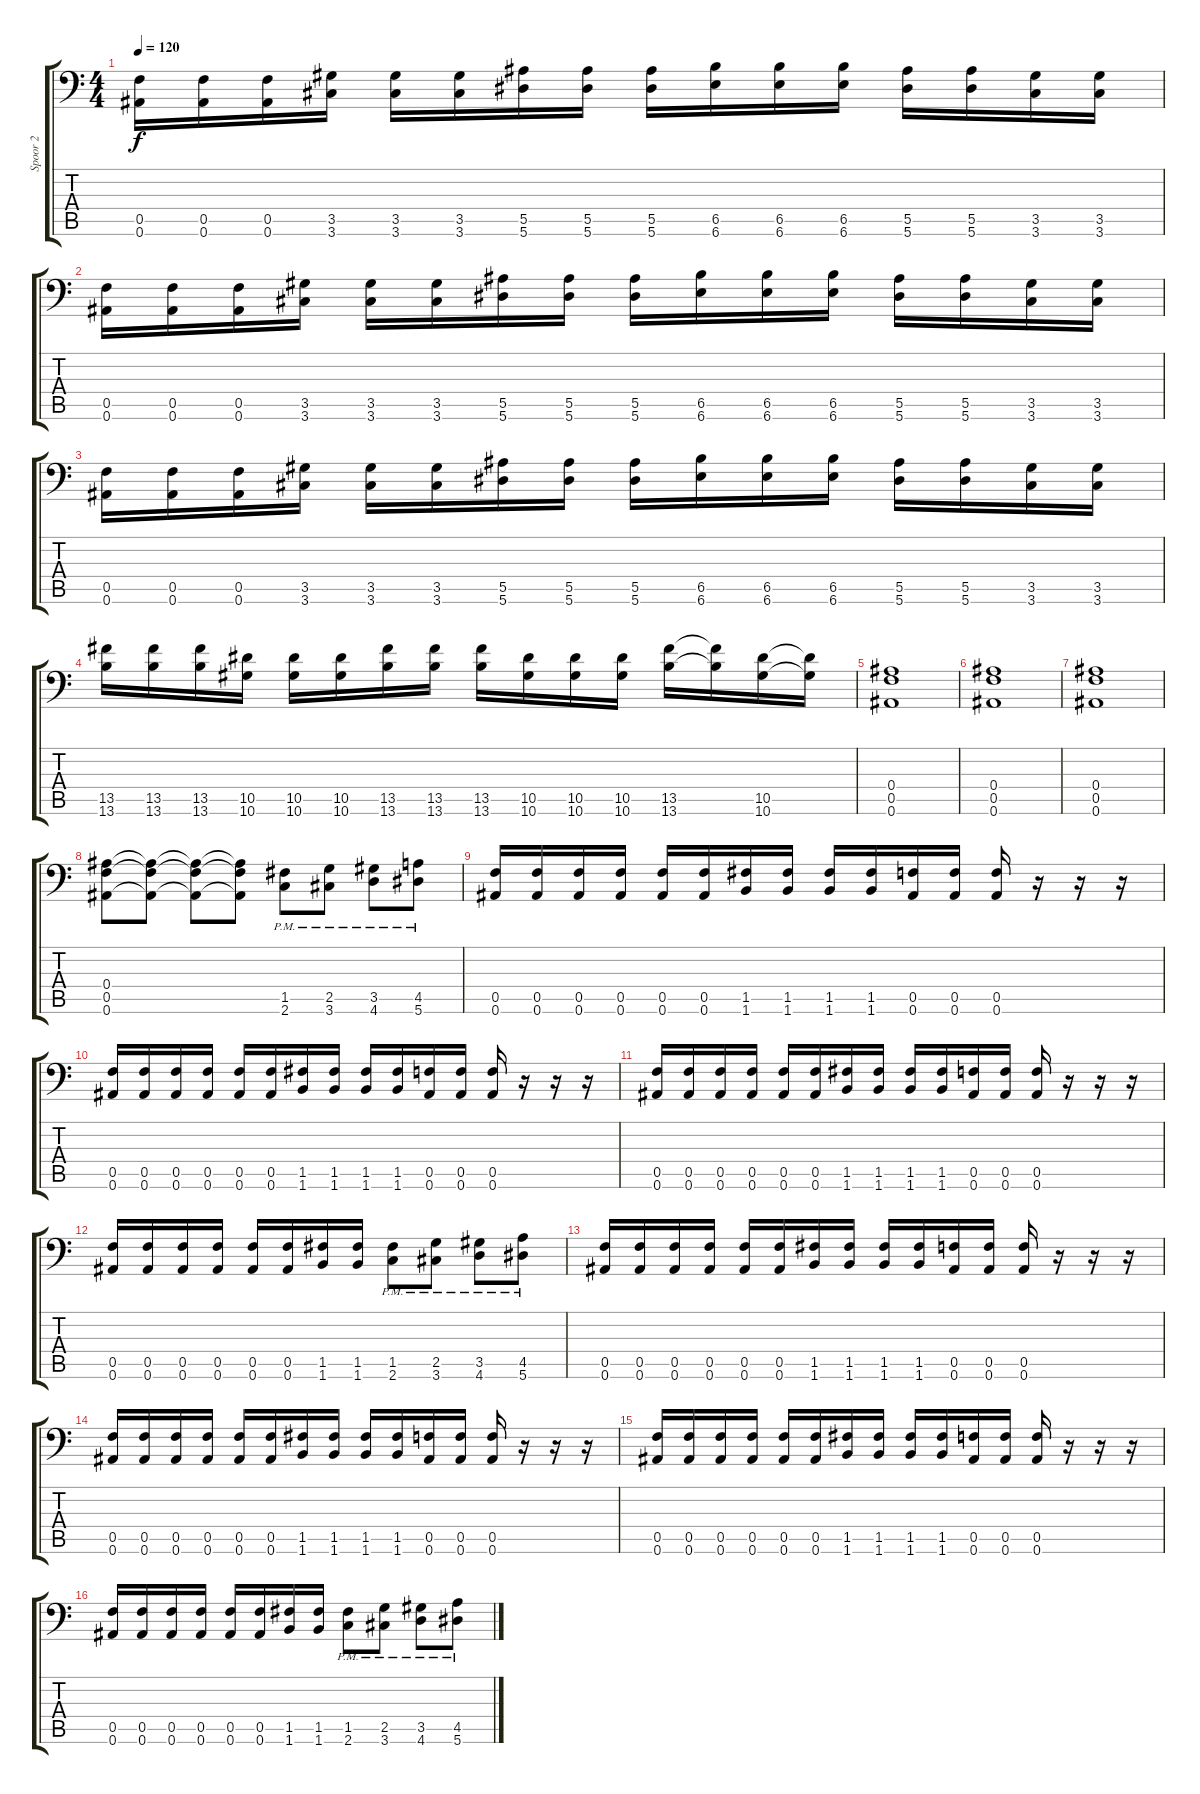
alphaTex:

\track ("Spoor 2" "Spoor 2") {instrument distortionguitar}
\staff {score tabs}
\tuning (C4 G3 Eb3 Bb2 F2 Bb1) {hide}
\ts (4 4)
\tempo 120
\clef f4
\ks c
(0.5 0.6).16{dy f} (0.5 0.6).16 (0.5 0.6).16 (3.5 3.6).16 (3.5 3.6).16 (3.5 3.6).16 (5.5 5.6).16 (5.5 5.6).16 (5.5 5.6).16 (6.5 6.6).16 (6.5 6.6).16 (6.5 6.6).16 (5.5 5.6).16 (5.5 5.6).16 (3.5 3.6).16 (3.5 3.6).16 |
(0.5 0.6).16 (0.5 0.6).16 (0.5 0.6).16 (3.5 3.6).16 (3.5 3.6).16 (3.5 3.6).16 (5.5 5.6).16 (5.5 5.6).16 (5.5 5.6).16 (6.5 6.6).16 (6.5 6.6).16 (6.5 6.6).16 (5.5 5.6).16 (5.5 5.6).16 (3.5 3.6).16 (3.5 3.6).16 |
(0.5 0.6).16 (0.5 0.6).16 (0.5 0.6).16 (3.5 3.6).16 (3.5 3.6).16 (3.5 3.6).16 (5.5 5.6).16 (5.5 5.6).16 (5.5 5.6).16 (6.5 6.6).16 (6.5 6.6).16 (6.5 6.6).16 (5.5 5.6).16 (5.5 5.6).16 (3.5 3.6).16 (3.5 3.6).16 |
(13.5 13.6).16 (13.5 13.6).16 (13.5 13.6).16 (10.5 10.6).16 (10.5 10.6).16 (10.5 10.6).16 (13.5 13.6).16 (13.5 13.6).16 (13.5 13.6).16 (10.5 10.6).16 (10.5 10.6).16 (10.5 10.6).16 (13.5 13.6).16 (13.5{t} 13.6{t}).16 (10.5 10.6).16 (10.5{t} 10.6{t}).16 |
(0.4 0.5 0.6).1 |
(0.4 0.5 0.6).1 |
(0.4 0.5 0.6).1 |
(0.4 0.5 0.6).8 (0.4{t} 0.5{t} 0.6{t}).8 (0.4{t} 0.5{t} 0.6{t}).8 (0.4{t} 0.5{t} 0.6{t}).8 (1.5{pm} 2.6{pm}).8 (2.5{pm} 3.6{pm}).8 (3.5{pm} 4.6{pm}).8 (4.5{pm} 5.6{pm}).8 |
(0.5 0.6).16 (0.5 0.6).16 (0.5 0.6).16 (0.5 0.6).16 (0.5 0.6).16 (0.5 0.6).16 (1.5 1.6).16 (1.5 1.6).16 (1.5 1.6).16 (1.5 1.6).16 (0.5 0.6).16 (0.5 0.6).16 (0.5 0.6).16 r.16 r.16 r.16 |
(0.5 0.6).16 (0.5 0.6).16 (0.5 0.6).16 (0.5 0.6).16 (0.5 0.6).16 (0.5 0.6).16 (1.5 1.6).16 (1.5 1.6).16 (1.5 1.6).16 (1.5 1.6).16 (0.5 0.6).16 (0.5 0.6).16 (0.5 0.6).16 r.16 r.16 r.16 |
(0.5 0.6).16 (0.5 0.6).16 (0.5 0.6).16 (0.5 0.6).16 (0.5 0.6).16 (0.5 0.6).16 (1.5 1.6).16 (1.5 1.6).16 (1.5 1.6).16 (1.5 1.6).16 (0.5 0.6).16 (0.5 0.6).16 (0.5 0.6).16 r.16 r.16 r.16 |
(0.5 0.6).16 (0.5 0.6).16 (0.5 0.6).16 (0.5 0.6).16 (0.5 0.6).16 (0.5 0.6).16 (1.5 1.6).16 (1.5 1.6).16 (1.5{pm} 2.6{pm}).8 (2.5{pm} 3.6{pm}).8 (3.5{pm} 4.6{pm}).8 (4.5{pm} 5.6{pm}).8 |
(0.5 0.6).16 (0.5 0.6).16 (0.5 0.6).16 (0.5 0.6).16 (0.5 0.6).16 (0.5 0.6).16 (1.5 1.6).16 (1.5 1.6).16 (1.5 1.6).16 (1.5 1.6).16 (0.5 0.6).16 (0.5 0.6).16 (0.5 0.6).16 r.16 r.16 r.16 |
(0.5 0.6).16 (0.5 0.6).16 (0.5 0.6).16 (0.5 0.6).16 (0.5 0.6).16 (0.5 0.6).16 (1.5 1.6).16 (1.5 1.6).16 (1.5 1.6).16 (1.5 1.6).16 (0.5 0.6).16 (0.5 0.6).16 (0.5 0.6).16 r.16 r.16 r.16 |
(0.5 0.6).16 (0.5 0.6).16 (0.5 0.6).16 (0.5 0.6).16 (0.5 0.6).16 (0.5 0.6).16 (1.5 1.6).16 (1.5 1.6).16 (1.5 1.6).16 (1.5 1.6).16 (0.5 0.6).16 (0.5 0.6).16 (0.5 0.6).16 r.16 r.16 r.16 |
(0.5 0.6).16 (0.5 0.6).16 (0.5 0.6).16 (0.5 0.6).16 (0.5 0.6).16 (0.5 0.6).16 (1.5 1.6).16 (1.5 1.6).16 (1.5{pm} 2.6{pm}).8 (2.5{pm} 3.6{pm}).8 (3.5{pm} 4.6{pm}).8 (4.5{pm} 5.6{pm}).8
